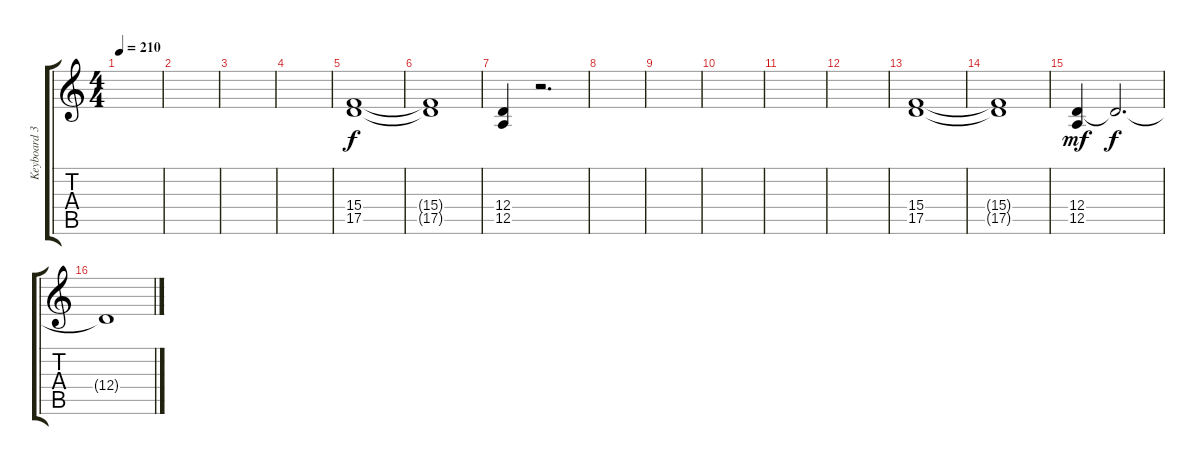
\track ("Keyboard 3" "Keyboard 3") {instrument choiraahs}
\staff {score tabs}
\tuning (E4 B3 G3 D3 A2 D2) {hide}
\ts (4 4)
\tempo 210
\clef g2
\ks c
|
|
|
|
(15.4 17.5).1{volume 13} |
(15.4{t} 17.5{t}).1 |
(12.4 12.5).4 r.2{d} |
|
|
|
|
|
(15.4 17.5).1{volume 13} |
(15.4{t} 17.5{t}).1 |
(12.4 12.5).4{dy mf} 12.4{t}.2{d dy f} |
12.4{t}.1
